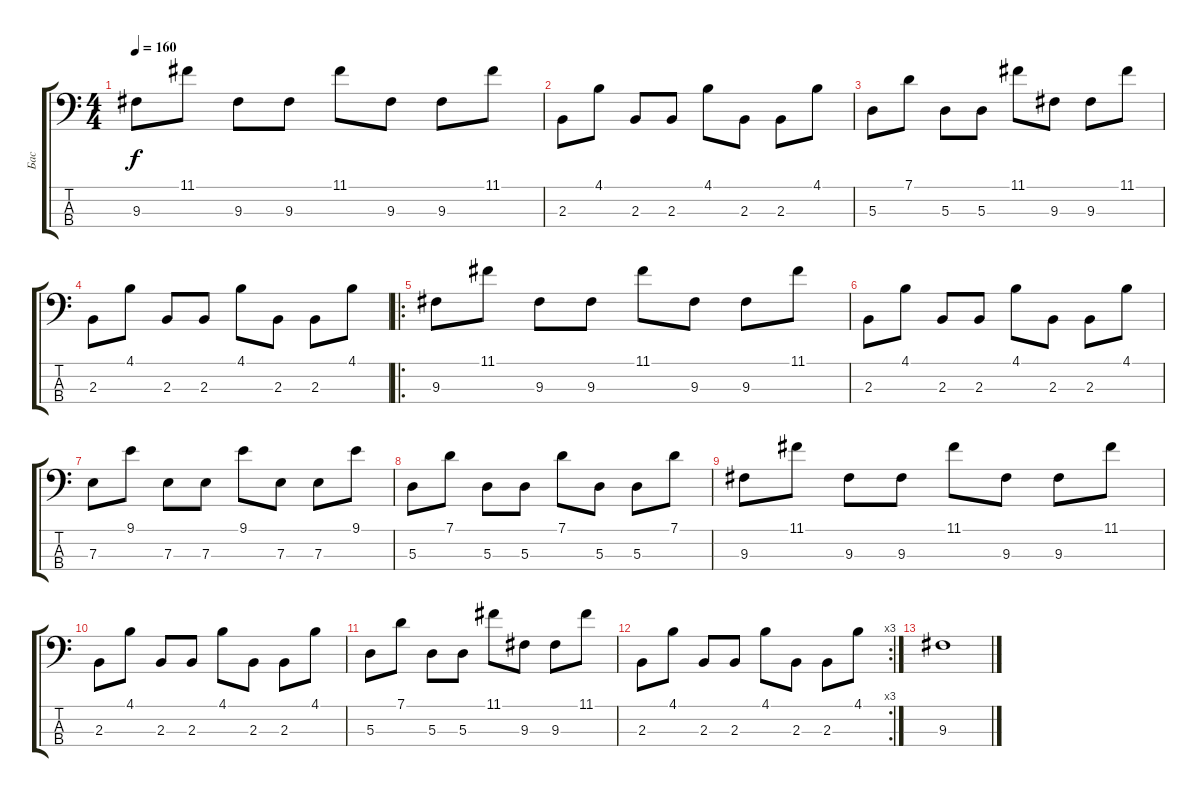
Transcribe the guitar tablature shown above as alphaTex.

\track ("Бас" "Бас") {instrument synthbass1}
\staff {score tabs}
\tuning (G2 D2 A1 E1) {hide}
\ts (4 4)
\tempo 160
\clef f4
\ks c
9.3.8{dy f} 11.1.8 9.3.8 9.3.8 11.1.8 9.3.8 9.3.8 11.1.8 |
2.3.8 4.1.8 2.3.8 2.3.8 4.1.8 2.3.8 2.3.8 4.1.8 |
5.3.8 7.1.8 5.3.8 5.3.8 11.1.8 9.3.8 9.3.8 11.1.8 |
2.3.8 4.1.8 2.3.8 2.3.8 4.1.8 2.3.8 2.3.8 4.1.8 |
\ro
9.3.8 11.1.8 9.3.8 9.3.8 11.1.8 9.3.8 9.3.8 11.1.8 |
2.3.8 4.1.8 2.3.8 2.3.8 4.1.8 2.3.8 2.3.8 4.1.8 |
7.3.8 9.1.8 7.3.8 7.3.8 9.1.8 7.3.8 7.3.8 9.1.8 |
5.3.8 7.1.8 5.3.8 5.3.8 7.1.8 5.3.8 5.3.8 7.1.8 |
9.3.8 11.1.8 9.3.8 9.3.8 11.1.8 9.3.8 9.3.8 11.1.8 |
2.3.8 4.1.8 2.3.8 2.3.8 4.1.8 2.3.8 2.3.8 4.1.8 |
5.3.8 7.1.8 5.3.8 5.3.8 11.1.8 9.3.8 9.3.8 11.1.8 |
\rc 3
2.3.8 4.1.8 2.3.8 2.3.8 4.1.8 2.3.8 2.3.8 4.1.8 |
9.3.1
